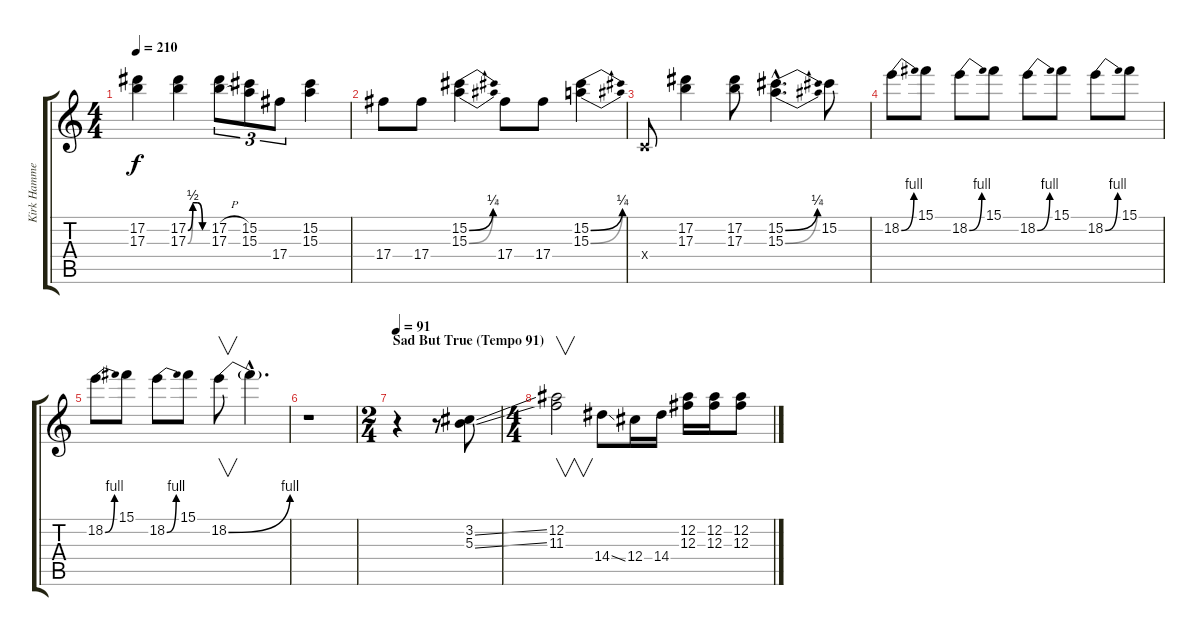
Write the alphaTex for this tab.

\track ("Kirk Hammett (Distortion Guitar)" "Kirk Hamme") {instrument overdrivenguitar}
\staff {score tabs}
\tuning (Eb4 Bb3 Gb3 Db3 Ab2 Eb2) {hide}
\ts (4 4)
\tempo 210
\clef g2
\ks c
(17.2{t} 17.3{t}).4{dy f} (17.2{be (custom 0 0 15 2 30 2 45 0 60 0)} 17.3{be (custom 0 0 15 2 30 2 45 0 60 0)}).4 (17.2{h} 17.3{h}).8{tu (3 2)} (15.2 15.3).8{tu (3 2)} 17.4.8{tu (3 2)} (15.2 15.3).4 |
17.4.8 17.4.8 (15.2{be (bend 0 0 60 1)} 15.3{be (bend 0 0 60 2)}).4 17.4.8 17.4.8 (15.2{be (bend 0 0 60 1)} 15.3{be (bend 0 0 60 2)}).4 |
-1.4{x}.8 (17.2 17.3).4 (17.2 17.3).8 (15.2{be (bend 0 0 60 1) hac} 15.3{be (bend 0 0 60 2) hac}).4{d} 15.2.8 |
18.2{be (bend 0 0 60 4)}.8 15.1.8 18.2{be (bend 0 0 60 4)}.8 15.1.8 18.2{be (bend 0 0 60 4)}.8 15.1.8 18.2{be (bend 0 0 60 4)}.8 15.1.8 |
18.2{be (bend 0 0 60 4)}.8 15.1.8 18.2{be (bend 0 0 60 4)}.8 15.1.8 18.2{be (bend 0 0 60 4)}.8{v} 18.2{hac t}.4{d} |
r.1 |
\ts (2 4)
\section ("" "Sad But True (Tempo 91)")
\tempo 91
r.4 r.8 (3.2{ss} 5.3{ss}).8 |
\ts (4 4)
(12.2 11.3).2{v} 14.4{ss}.8 12.4.16 14.4.16 (12.2 12.3).16 (12.2 12.3).16 (12.2 12.3).8
